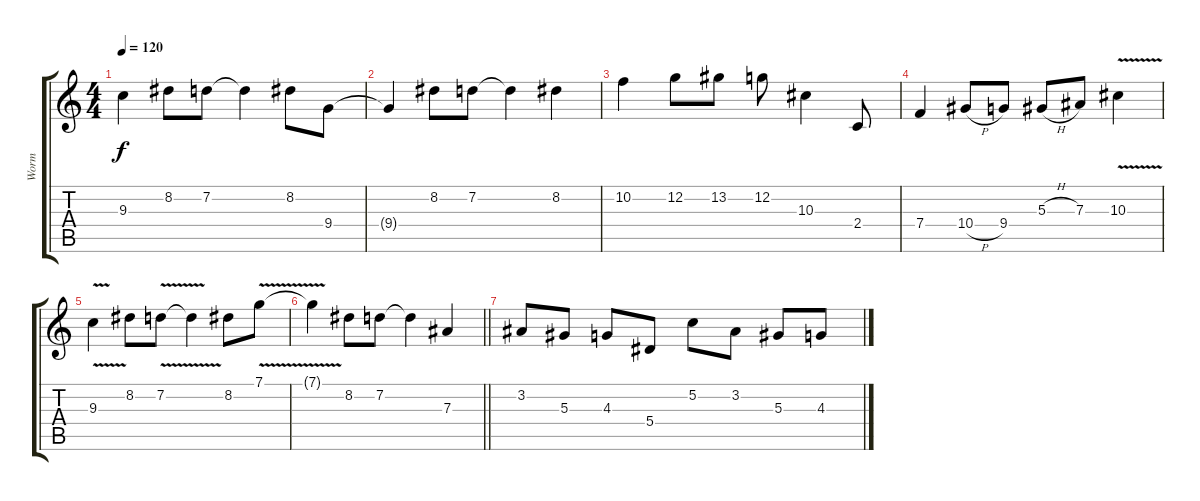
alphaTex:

\track ("Worm" "Worm") {instrument distortionguitar}
\staff {score tabs}
\tuning (C4 G3 Eb3 Bb2 F2 C2) {hide}
\ts (4 4)
\tempo 120
\clef g2
\ks c
9.3.4{dy f} 8.2.8 7.2.8 7.2{t}.4 8.2.8 9.4.8 |
9.4{t}.4 8.2.8 7.2.8 7.2{t}.4 8.2.4 |
10.2.4 12.2.8 13.2.8 12.2.8 10.3.4 2.4.8 |
7.4.4 10.4{h}.8 9.4.8 5.3{h}.8 7.3.8 10.3{v}.4 |
9.3{v}.4 8.2.8 7.2{v}.8 7.2{t}.4 8.2.8 7.1{v}.8 |
\barLineRight lightlight
7.1{t}.4 8.2.8 7.2.8 7.2{t}.4 7.3.4 |
3.2.8 5.3.8 4.3.8 5.4.8 5.2.8 3.2.8 5.3.8 4.3.8
